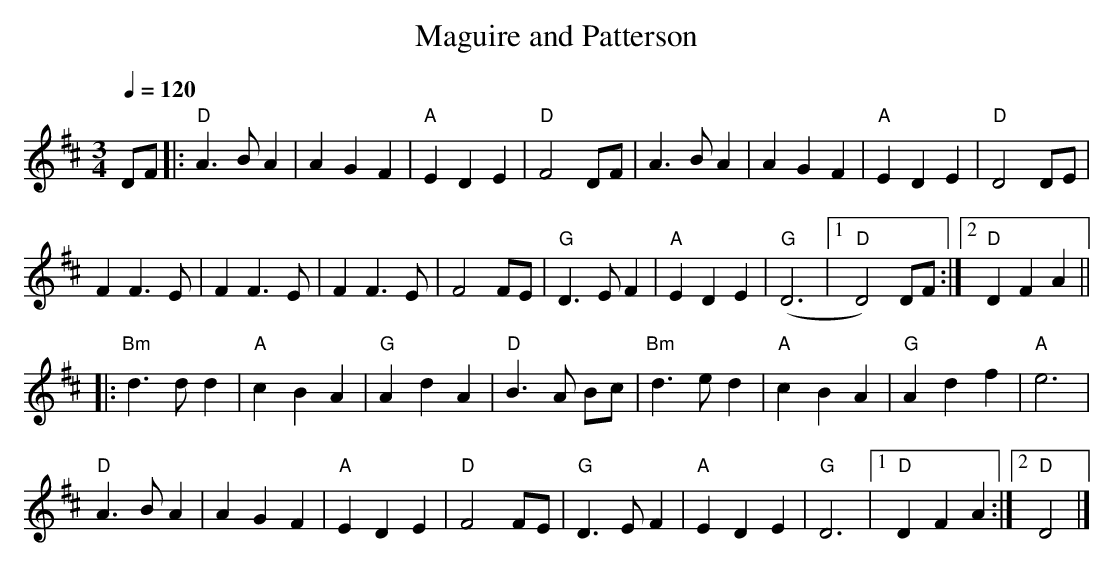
X:1
T: Maguire and Patterson
M: 3/4
L: 1/4
Q: 1/4=120
K: D
D/F/ |: "D" A>B A | A G F | "A" E D E | "D" F2 D/F/ |\
        A>B A | A G F | "A" E D E | "D" D2 D/E/ |
        F F>E | F F>E | F F>E | F2 F/E/ |\
        "G" D>E F | "A" E D E | "G" (D3 |[1 "D" D2) D/F/  :| [2 "D" D F A ||
|: "Bm" d>d d | "A" c B A | "G" A d A | "D" B>A B/c/ |\
   "Bm" d>e d | "A" c B A | "G" A d f | "A" e3 |
   "D" A>B A | A G F | "A" E D E | "D" F2 F/E/ |\
   "G" D>E F | "A" E D E | "G" D3 |[1 "D" D F A :|[2 "D" D2 |]
